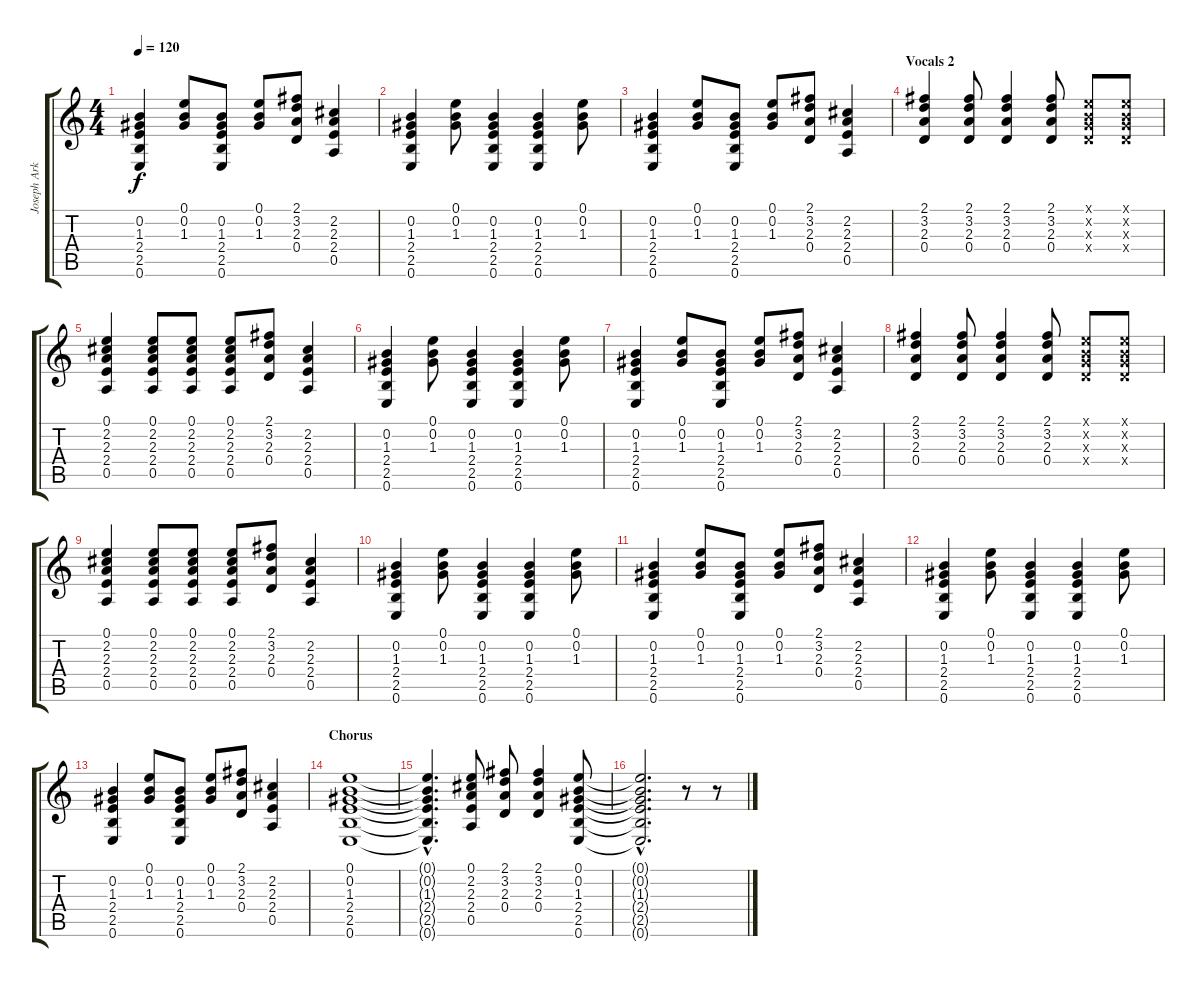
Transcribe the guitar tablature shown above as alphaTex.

\track ("Joseph Arkansas" "Joseph Ark") {instrument acousticguitarsteel}
\staff {score tabs}
\tuning (E4 B3 G3 D3 A2 E2) {hide}
\ts (4 4)
\tempo 120
\clef g2
\ks c
(0.2 1.3 2.4 2.5 0.6).4{dy f} (0.1 0.2 1.3).8 (0.2 1.3 2.4 2.5 0.6).8 (0.1 0.2 1.3).8 (2.1 3.2 2.3 0.4).8 (2.2 2.3 2.4 0.5).4 |
(0.2 1.3 2.4 2.5 0.6).4 (0.1 0.2 1.3).8 (0.2 1.3 2.4 2.5 0.6).4 (0.2 1.3 2.4 2.5 0.6).4 (0.1 0.2 1.3).8 |
(0.2 1.3 2.4 2.5 0.6).4 (0.1 0.2 1.3).8 (0.2 1.3 2.4 2.5 0.6).8 (0.1 0.2 1.3).8 (2.1 3.2 2.3 0.4).8 (2.2 2.3 2.4 0.5).4 |
\section ("" "Vocals 2")
(2.1 3.2 2.3 0.4).4 (2.1 3.2 2.3 0.4).8 (2.1 3.2 2.3 0.4).4 (2.1 3.2 2.3 0.4).8 (0.1{x} 0.2{x} 0.3{x} 0.4{x}).8 (0.1{x} 0.2{x} 0.3{x} 0.4{x}).8 |
(0.1 2.2 2.3 2.4 0.5).4 (0.1 2.2 2.3 2.4 0.5).8 (0.1 2.2 2.3 2.4 0.5).8 (0.1 2.2 2.3 2.4 0.5).8 (2.1 3.2 2.3 0.4).8 (2.2 2.3 2.4 0.5).4 |
(0.2 1.3 2.4 2.5 0.6).4 (0.1 0.2 1.3).8 (0.2 1.3 2.4 2.5 0.6).4 (0.2 1.3 2.4 2.5 0.6).4 (0.1 0.2 1.3).8 |
(0.2 1.3 2.4 2.5 0.6).4 (0.1 0.2 1.3).8 (0.2 1.3 2.4 2.5 0.6).8 (0.1 0.2 1.3).8 (2.1 3.2 2.3 0.4).8 (2.2 2.3 2.4 0.5).4 |
(2.1 3.2 2.3 0.4).4 (2.1 3.2 2.3 0.4).8 (2.1 3.2 2.3 0.4).4 (2.1 3.2 2.3 0.4).8 (0.1{x} 0.2{x} 0.3{x} 0.4{x}).8 (0.1{x} 0.2{x} 0.3{x} 0.4{x}).8 |
(0.1 2.2 2.3 2.4 0.5).4 (0.1 2.2 2.3 2.4 0.5).8 (0.1 2.2 2.3 2.4 0.5).8 (0.1 2.2 2.3 2.4 0.5).8 (2.1 3.2 2.3 0.4).8 (2.2 2.3 2.4 0.5).4 |
(0.2 1.3 2.4 2.5 0.6).4 (0.1 0.2 1.3).8 (0.2 1.3 2.4 2.5 0.6).4 (0.2 1.3 2.4 2.5 0.6).4 (0.1 0.2 1.3).8 |
(0.2 1.3 2.4 2.5 0.6).4 (0.1 0.2 1.3).8 (0.2 1.3 2.4 2.5 0.6).8 (0.1 0.2 1.3).8 (2.1 3.2 2.3 0.4).8 (2.2 2.3 2.4 0.5).4 |
(0.2 1.3 2.4 2.5 0.6).4 (0.1 0.2 1.3).8 (0.2 1.3 2.4 2.5 0.6).4 (0.2 1.3 2.4 2.5 0.6).4 (0.1 0.2 1.3).8 |
(0.2 1.3 2.4 2.5 0.6).4 (0.1 0.2 1.3).8 (0.2 1.3 2.4 2.5 0.6).8 (0.1 0.2 1.3).8 (2.1 3.2 2.3 0.4).8 (2.2 2.3 2.4 0.5).4 |
\section ("" "Chorus")
(0.1 0.2 1.3 2.4 2.5 0.6).1 |
(0.1{hac t} 0.2{hac t} 1.3{hac t} 2.4{hac t} 2.5{hac t} 0.6{hac t}).4{d} (0.1 2.2 2.3 2.4 0.5).8 (2.1 3.2 2.3 0.4).8 (2.1 3.2 2.3 0.4).4 (0.1 0.2 1.3 2.4 2.5 0.6).8 |
(0.1{hac t} 0.2{hac t} 1.3{hac t} 2.4{hac t} 2.5{hac t} 0.6{hac t}).2{d} r.8 r.8
